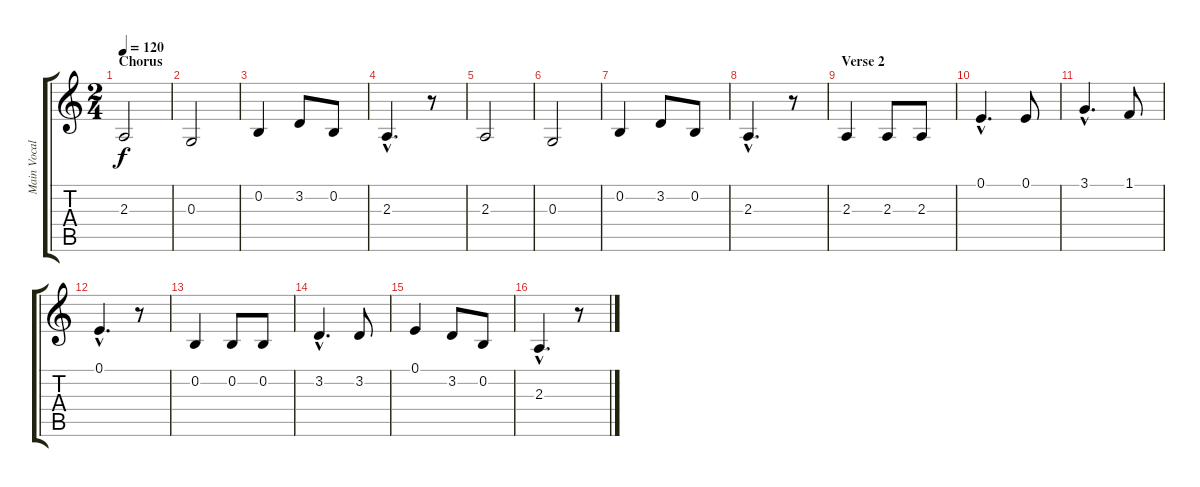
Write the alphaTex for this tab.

\track ("Main Vocal" "Main Vocal") {instrument trumpet}
\staff {score tabs}
\tuning (E4 B3 G3 D3 A2 E2) {hide}
\ts (2 4)
\section ("" "Chorus")
\tempo 120
\clef g2
\ks c
2.3.2{dy f} |
0.3.2 |
0.2.4 3.2.8 0.2.8 |
2.3{hac}.4{d} r.8 |
2.3.2 |
0.3.2 |
0.2.4 3.2.8 0.2.8 |
2.3{hac}.4{d} r.8 |
\section ("" "Verse 2")
2.3.4 2.3.8 2.3.8 |
0.1{hac}.4{d} 0.1.8 |
3.1{hac}.4{d} 1.1.8 |
0.1{hac}.4{d} r.8 |
0.2.4 0.2.8 0.2.8 |
3.2{hac}.4{d} 3.2.8 |
0.1.4 3.2.8 0.2.8 |
2.3{hac}.4{d} r.8
